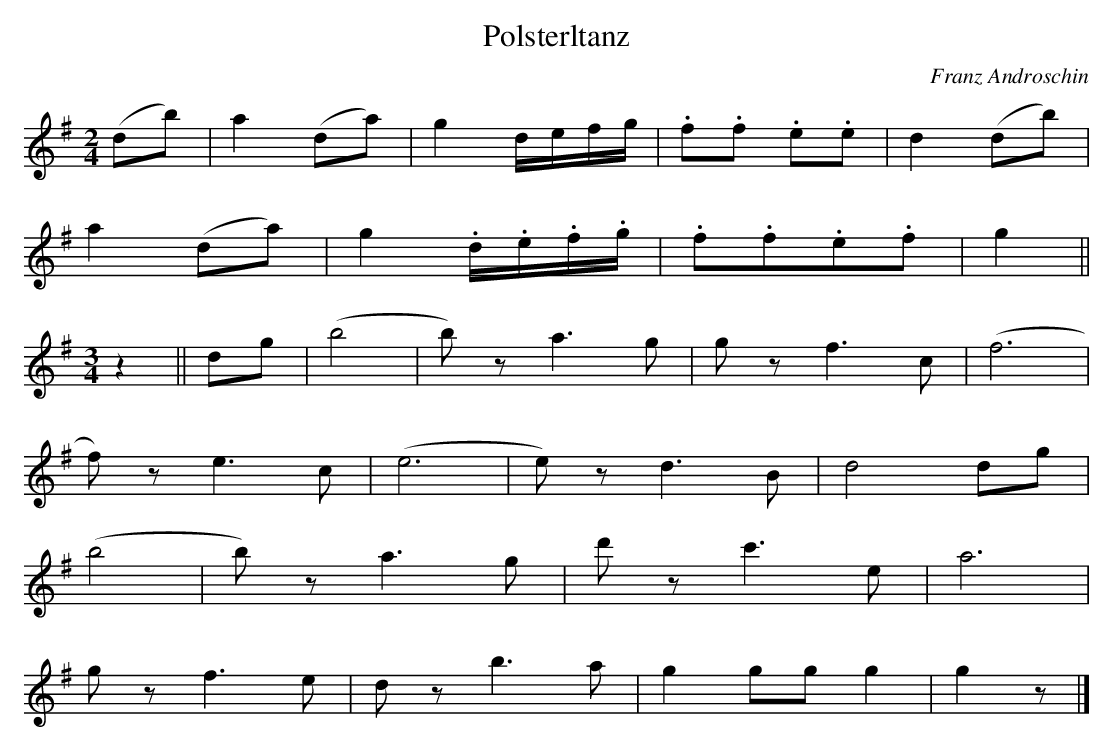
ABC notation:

X:1
T:Polsterltanz
C:Franz Androschin
M:2/4
L:1/8
K:G
V:1
(db) |\
a2(da) | g2d/e/f/g/ | .f.f .e.e | d2(db) |
a2(da) | g2.d/.e/.f/.g/ | .f.f.e.f | g2 ||
M:3/4
z2 || dg |\
(b4 | b)za3g | gzf3c | (f6 |
f)ze3c | (e6 | e)zd3B | d4dg |
(b4 | b)za3g | d'zc'3e |a6 |
gzf3e | dzb3a | g2ggg2 | g2z |]
